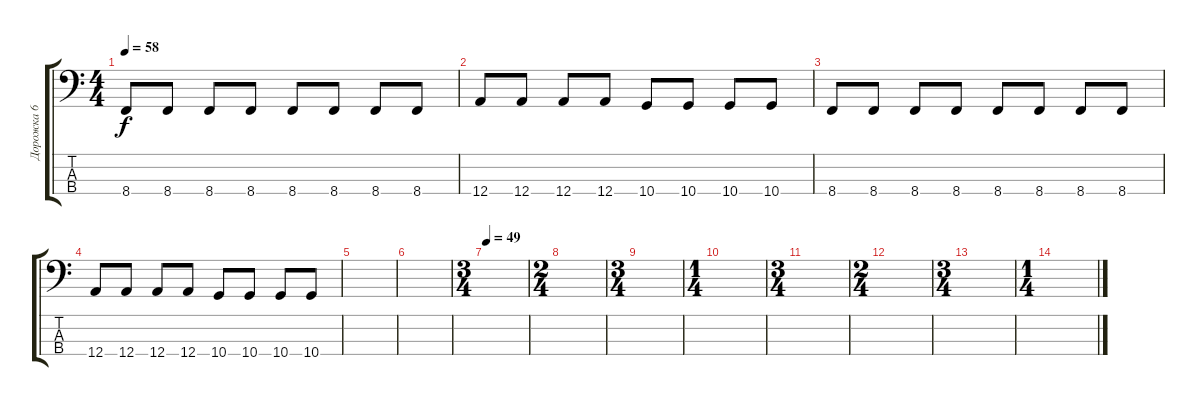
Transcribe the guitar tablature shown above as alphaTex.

\track ("Дорожка 6" "Дорожка 6") {instrument electricbassfinger}
\staff {score tabs}
\tuning (D2 A1 E1 A0) {hide}
\ts (4 4)
\tempo 58
\clef f4
\ks c
8.4.8{dy f} 8.4.8 8.4.8 8.4.8 8.4.8 8.4.8 8.4.8 8.4.8 |
12.4.8 12.4.8 12.4.8 12.4.8 10.4.8 10.4.8 10.4.8 10.4.8 |
8.4.8 8.4.8 8.4.8 8.4.8 8.4.8 8.4.8 8.4.8 8.4.8 |
12.4.8 12.4.8 12.4.8 12.4.8 10.4.8 10.4.8 10.4.8 10.4.8 |
|
|
\ts (3 4)
\tempo 49
|
\ts (2 4)
|
\ts (3 4)
|
\ts (1 4)
|
\ts (3 4)
|
\ts (2 4)
|
\ts (3 4)
|
\ts (1 4)
